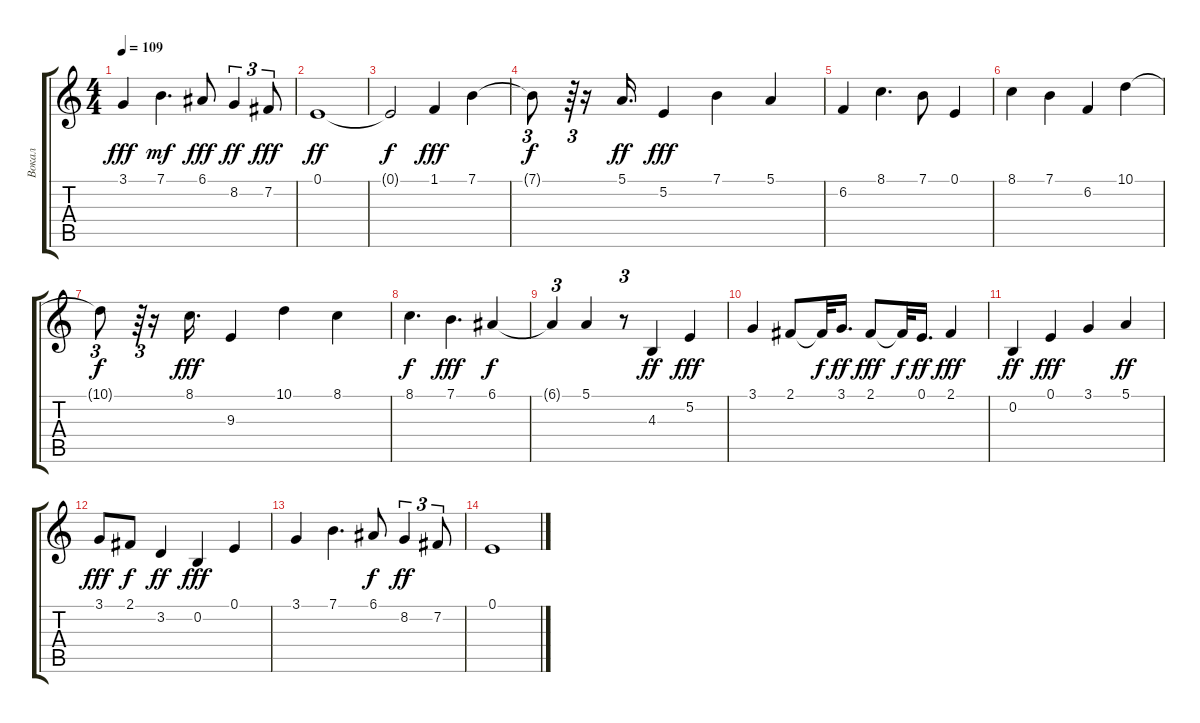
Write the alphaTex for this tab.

\track ("Вокал" "Вокал") {instrument synthbrass1}
\staff {score tabs}
\tuning (E4 B3 G3 D3 A2 E2) {hide}
\ts (4 4)
\tempo 109
\clef g2
\ks c
3.1.4{dy fff} 7.1.4{d dy mf} 6.1.8{dy fff} 8.2.4{tu (3 2) dy ff} 7.2.8{tu (3 2) dy fff} |
0.1.1{dy ff} |
0.1{t}.2{dy f} 1.1.4{dy fff} 7.1.4 |
7.1{t}.8{tu (3 2) dy f} r.64{tu (3 2)} r.16 5.1.16{d dy ff} 5.2.4{dy fff} 7.1.4 5.1.4 |
6.2.4 8.1.4{d} 7.1.8 0.1.4 |
8.1.4 7.1.4 6.2.4 10.1.4 |
10.1{t}.8{tu (3 2) dy f} r.64{tu (3 2)} r.16 8.1.16{d dy fff} 9.3.4 10.1.4 8.1.4 |
8.1.4{d dy f} 7.1.4{d dy fff} 6.1.4{dy f} |
6.1{t}.4{tu (3 2)} 5.1.4 r.8{tu (3 2)} 4.3.4{dy ff} 5.2.4{dy fff} |
3.1.4 2.1.8 2.1{t}.32{dy f} 3.1.16{d dy ff} 2.1.8{dy fff} 2.1{t}.32{dy f} 0.1.16{d dy ff} 2.1.4{dy fff} |
0.2.4{dy ff} 0.1.4{dy fff} 3.1.4 5.1.4{dy ff} |
3.1.8{dy fff} 2.1.8{dy f} 3.2.4{dy ff} 0.2.4{dy fff} 0.1.4 |
3.1.4 7.1.4{d} 6.1.8{dy f} 8.2.4{tu (3 2) dy ff} 7.2.8{tu (3 2)} |
0.1.1
